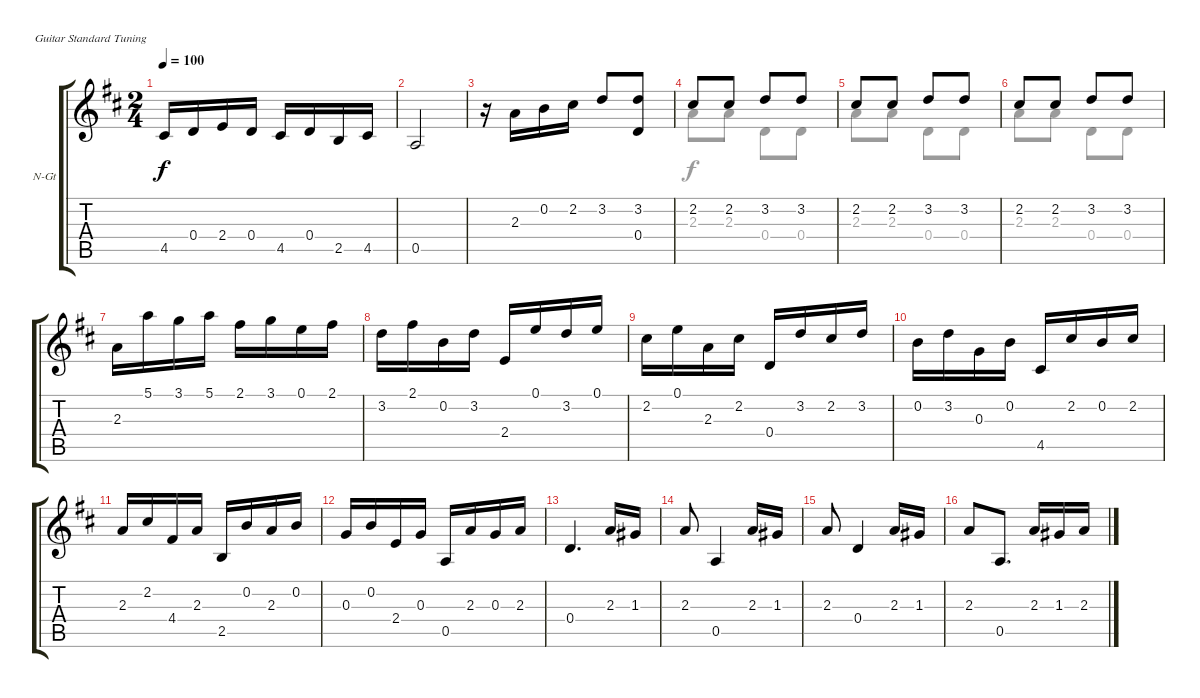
\bracketExtendMode groupsimilarinstruments
\firstSystemTrackNameOrientation horizontal
\otherSystemsTrackNameOrientation horizontal
\track ("Guitar 2" "N-Gt") {instrument acousticguitarnylon}
\staff {score tabs}
\tuning (E4 B3 G3 D3 A2 E2)
\voice
\ts (2 4)
\tempo 100
\clef g2
\ks d
4.5.16{dy f} 0.4.16 2.4.16 0.4.16 4.5.16 0.4.16 2.5.16 4.5.16 |
0.5.2 |
r.16 2.3.16 0.2.16 2.2.16 3.2.8 (3.2 0.4).8 |
2.2.8 2.2.8 3.2.8 3.2.8 |
2.2.8 2.2.8 3.2.8 3.2.8 |
2.2.8 2.2.8 3.2.8 3.2.8 |
2.3.16 5.1.16 3.1.16 5.1.16 2.1.16 3.1.16 0.1.16 2.1.16 |
3.2.16 2.1.16 0.2.16 3.2.16 2.4.16 0.1.16 3.2.16 0.1.16 |
2.2.16 0.1.16 2.3.16 2.2.16 0.4.16 3.2.16 2.2.16 3.2.16 |
0.2.16 3.2.16 0.3.16 0.2.16 4.5.16 2.2.16 0.2.16 2.2.16 |
2.3.16 2.2.16 4.4.16 2.3.16 2.5.16 0.2.16 2.3.16 0.2.16 |
0.3.16 0.2.16 2.4.16 0.3.16 0.5.16 2.3.16 0.3.16 2.3.16 |
0.4.4{d} 2.3.16 1.3.16 |
2.3.8 0.5.4 2.3.16 1.3.16 |
2.3.8 0.4.4 2.3.16 1.3.16 |
2.3.8 0.5.8{d} 2.3.16 1.3.16 2.3.16
\voice
\clef g2
\ottava regular
\simile none
\ks d
|
|
|
2.3.8 2.3.8 0.4.8 0.4.8 |
2.3.8 2.3.8 0.4.8 0.4.8 |
2.3.8 2.3.8 0.4.8 0.4.8 |
|
|
|
|
|
|
|
|
|
